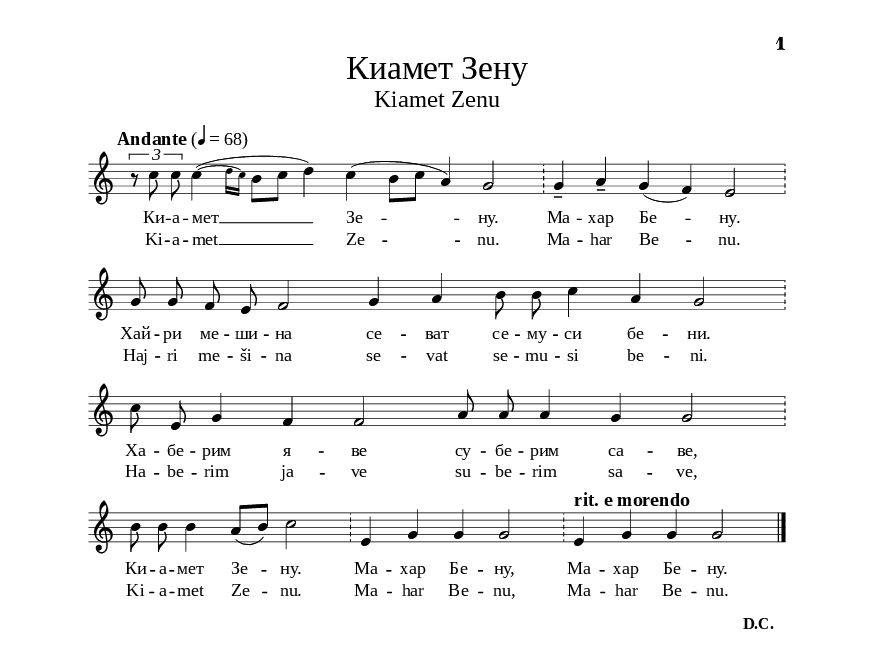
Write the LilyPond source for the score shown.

\version "2.24.3"

% include paper part and global functions
\include "include/globals.ily"

\bookpart {
  \label #'ref092_1
  \tocItem \markup "Киамет Зену – Kiamet Zenu "
  \include "include/bookpart-paper.ily"
  \score {
    \include "include/score-layout.ily"

    




    \new Voice \absolute {
      \clef treble
      \key c \major
      \omit Score.TimeSignature
      \cadenzaOn % allows custom bar lines
      \tempoFunc "Andante" 4 "68"


      \autoBeamOff

      \tupletUp \tuplet 3/2 {r8 c'' c''8 }  c''4~ ( \slashedGrace { \stemDown d''16[c''16] \stemNeutral }  b'8[c''] d''4)  c''4 ( b'8 [c''] a'4 ) g'2 \bar"!"

      g'4 -- a' -- g' ( f' ) e'2 \bar"!" \break  g'8 g' f' e' f'2 g'4 a'4

      b'8 b' c''4 a' g'2 \bar"!" \break c''8 e' g'4 f' f'2  a'8 a' a'4 g' g'2 \bar"!" \break

      b'8 b' b'4 a'8 [( b' )] c''2 \bar"!" e'4 g' g' g'2 \bar"!" \tempo "rit. e morendo" e'4 g' g' g'2 \bar "|."

    }



    \addlyrics {
      Ки -- а -- мет __ Зе --  -- ну. Ма -- хар Бе  --  ну. Хай  --  ри ме  -- ши  --  на се  --
      ват се  -- му  -- си бе  -- ни. Ха -- бе -- рим я -- ве су  -- бе  -- рим са  -- ве,
      Ки -- а -- мет Зе --  -- ну. Ма -- хар Бе  --  ну, Ма -- хар Бе  --  ну.
    }

   \addlyrics {
   Ki -- a -- met __ Ze --  -- nu. Ma -- har Be  --  nu. Haj  --  ri me  -- ši  --  na se  --
      vat se  -- mu  -- si be  -- ni. Ha -- be -- rim ja -- ve su  -- be  -- rim sa  -- ve,
      Ki -- a -- met Ze --  -- nu. Ma -- har Be  --  nu, Ma -- har Be  --  nu.
    }


    \header {
      title = \titleFunc "Киамет Зену" "Kiamet Zenu"
    }

    \midi{}

  } % score
  \markup \empty-one
\markup \dc-one "D.C."


  % include foreign translation(s) of the song
  %\include "../../lyrics/de/092_2_datay_davay_lyrics_de.ly"

} % bookpart
